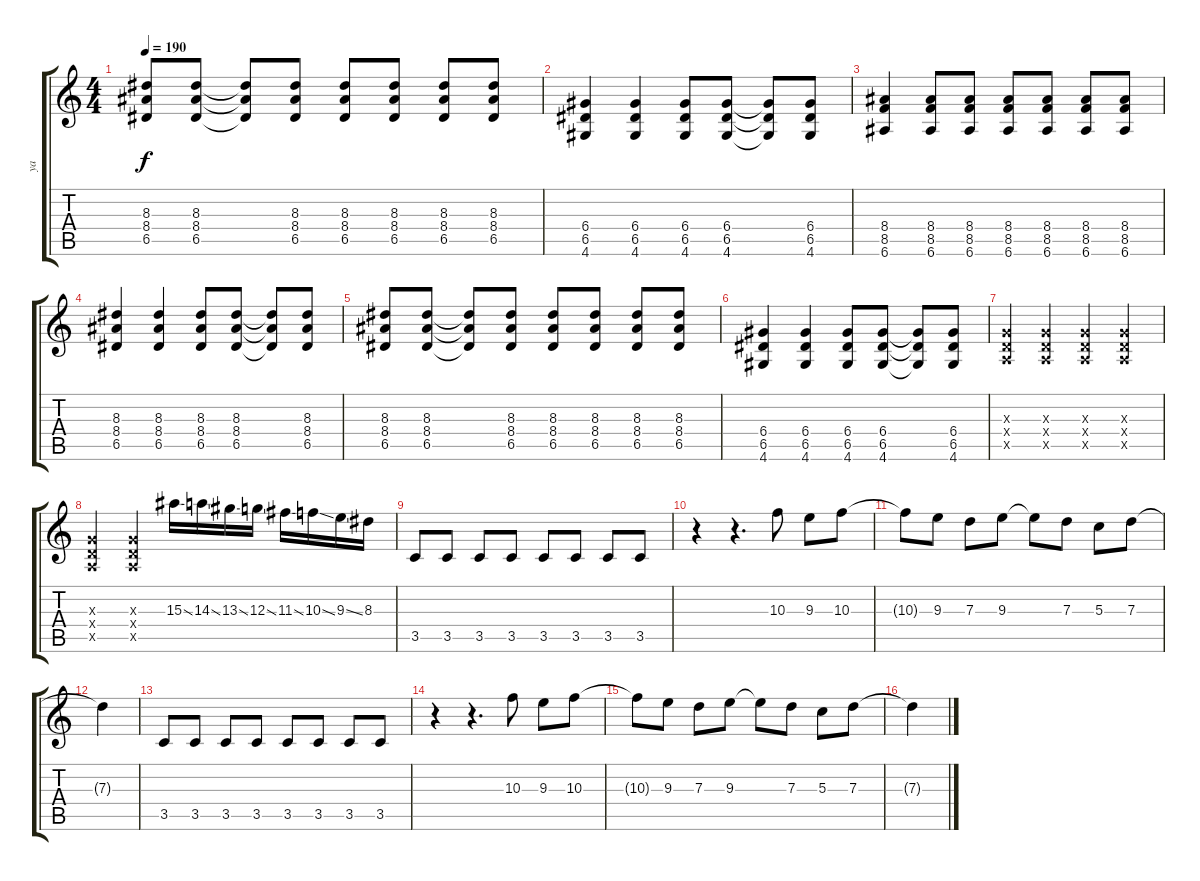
\track ("ya" "ya") {instrument overdrivenguitar}
\staff {score tabs}
\tuning (E4 B3 G3 D3 A2 E2) {hide}
\ts (4 4)
\tempo 190
\clef g2
\ks c
(8.3 8.4 6.5).8{dy f} (8.3 8.4 6.5).8 (8.3{t} 8.4{t} 6.5{t}).8 (8.3 8.4 6.5).8 (8.3 8.4 6.5).8 (8.3 8.4 6.5).8 (8.3 8.4 6.5).8 (8.3 8.4 6.5).8 |
(6.4 6.5 4.6).4 (6.4 6.5 4.6).4 (6.4 6.5 4.6).8 (6.4 6.5 4.6).8 (6.4{t} 6.5{t} 4.6{t}).8 (6.4 6.5 4.6).8 |
(8.4 8.5 6.6).4 (8.4 8.5 6.6).8 (8.4 8.5 6.6).8 (8.4 8.5 6.6).8 (8.4 8.5 6.6).8 (8.4 8.5 6.6).8 (8.4 8.5 6.6).8 |
(8.3 8.4 6.5).4 (8.3 8.4 6.5).4 (8.3 8.4 6.5).8 (8.3 8.4 6.5).8 (8.3{t} 8.4{t} 6.5{t}).8 (8.3 8.4 6.5).8 |
(8.3 8.4 6.5).8 (8.3 8.4 6.5).8 (8.3{t} 8.4{t} 6.5{t}).8 (8.3 8.4 6.5).8 (8.3 8.4 6.5).8 (8.3 8.4 6.5).8 (8.3 8.4 6.5).8 (8.3 8.4 6.5).8 |
(6.4 6.5 4.6).4 (6.4 6.5 4.6).4 (6.4 6.5 4.6).8 (6.4 6.5 4.6).8 (6.4{t} 6.5{t} 4.6{t}).8 (6.4 6.5 4.6).8 |
(0.3{x} 0.4{x} 0.5{x}).4 (0.3{x} 0.4{x} 0.5{x}).4 (0.3{x} 0.4{x} 0.5{x}).4 (0.3{x} 0.4{x} 0.5{x}).4 |
(0.3{x} 0.4{x} 0.5{x}).4 (0.3{x} 0.4{x} 0.5{x}).4 15.3{ss}.16 14.3{ss}.16 13.3{ss}.16 12.3{ss}.16 11.3{ss}.16 10.3{ss}.16 9.3{ss}.16 8.3.16 |
3.5.8 3.5.8 3.5.8 3.5.8 3.5.8 3.5.8 3.5.8 3.5.8 |
r.4 r.4{d} 10.3.8 9.3.8 10.3.8 |
10.3{t}.8 9.3.8 7.3.8 9.3.8 9.3{t}.8 7.3.8 5.3.8 7.3.8 |
7.3{t}.4 |
3.5.8 3.5.8 3.5.8 3.5.8 3.5.8 3.5.8 3.5.8 3.5.8 |
r.4 r.4{d} 10.3.8 9.3.8 10.3.8 |
10.3{t}.8 9.3.8 7.3.8 9.3.8 9.3{t}.8 7.3.8 5.3.8 7.3.8 |
7.3{t}.4
